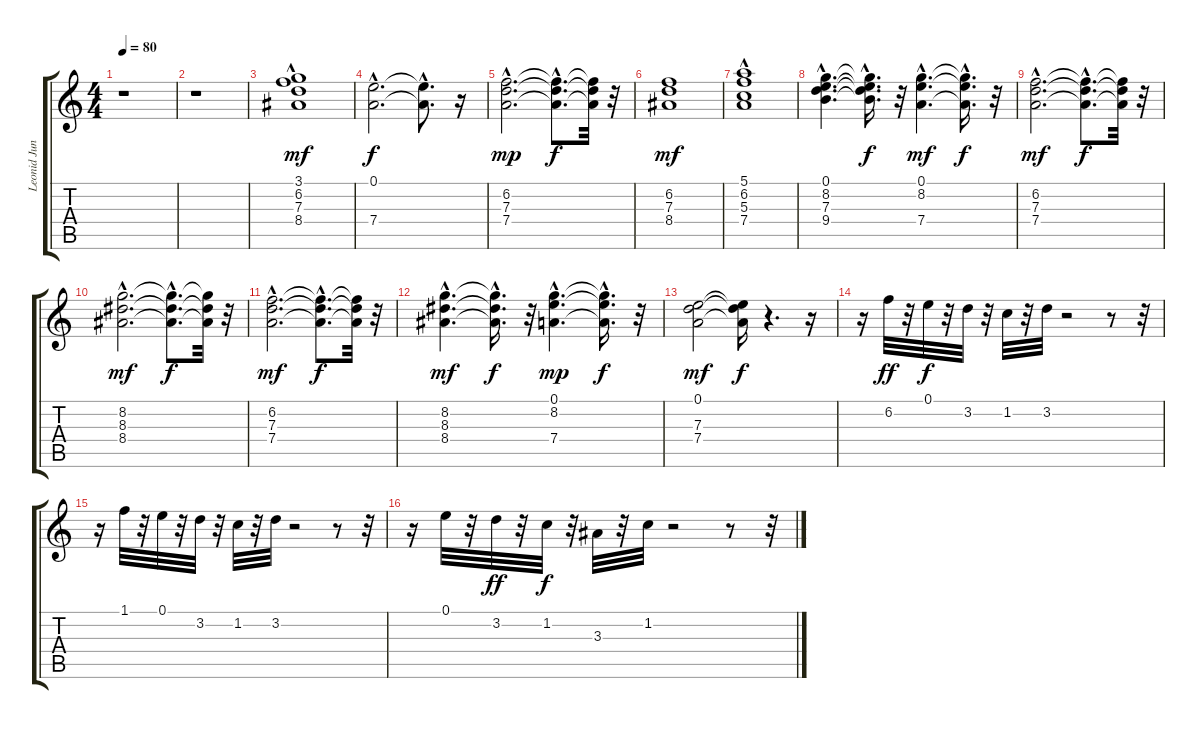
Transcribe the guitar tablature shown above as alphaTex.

\track ("Leonid Jung" "Leonid Jun") {instrument electricguitarclean}
\staff {score tabs}
\tuning (E4 B3 G3 D3 A2 E2) {hide}
\ts (4 4)
\tempo 80
\clef g2
\ks c
r.1{dy f} |
r.1 |
(3.1 6.2{hac} 7.3{hac} 8.4{hac}).1{dy mf instrument synthstrings2} |
(0.1{hac} 7.4{hac}).2{d dy f} (0.1{hac t} 7.4{hac t}).8{d} r.16 |
(6.2{hac} 7.3{hac} 7.4{hac}).2{d dy mp} (6.2{hac t} 7.3{hac t} 7.4{hac t}).8{d dy f} (6.2{t} 7.3{t} 7.4{t}).32 r.32 |
(6.2 7.3 8.4).1{dy mf} |
(5.1{hac} 6.2 5.3 7.4).1 |
(0.1{hac} 8.2{hac} 7.3{hac} 9.4{hac}).4{d} (0.1{hac t} 8.2{hac t} 7.3{hac t} 9.4{hac t}).16{d dy f} r.32 (0.1{hac} 8.2{hac} 7.4{hac}).4{d dy mf} (0.1{hac t} 8.2{hac t} 7.4{hac t}).16{d dy f} r.32 |
(6.2{hac} 7.3{hac} 7.4{hac}).2{d dy mf} (6.2{hac t} 7.3{hac t} 7.4{hac t}).8{d dy f} (6.2{t} 7.3{t} 7.4{t}).32 r.32 |
(8.2{hac} 8.3{hac} 8.4{hac}).2{d dy mf} (8.2{hac t} 8.3{hac t} 8.4{hac t}).8{d dy f} (8.2{t} 8.3{t} 8.4{t}).32 r.32 |
(6.2{hac} 7.3{hac} 7.4{hac}).2{d dy mf} (6.2{hac t} 7.3{hac t} 7.4{hac t}).8{d dy f} (6.2{t} 7.3{t} 7.4{t}).32 r.32 |
(8.2{hac} 8.3{hac} 8.4{hac}).4{d dy mf} (8.2{hac t} 8.3{t} 8.4{hac t}).16{d dy f} r.32 (0.1{hac} 8.2{hac} 7.4{hac}).4{d dy mp} (0.1{hac t} 8.2{hac t} 7.4{hac t}).16{d dy f} r.32 |
(0.1 7.3 7.4).2{dy mf} (0.1{t} 7.3{t} 7.4{t}).16{dy f} r.4{d} r.16 |
r.16 6.2.32{dy ff} r.32 0.1.32{dy f} r.32 3.2.32 r.32 1.2.32 r.32 3.2.32 r.2 r.8 r.32 |
r.16 1.1.32 r.32 0.1.32 r.32 3.2.32 r.32 1.2.32 r.32 3.2.32 r.2 r.8 r.32 |
r.16 0.1.32 r.32 3.2.32{dy ff} r.32 1.2.32{dy f} r.32 3.3.32 r.32 1.2.32 r.2 r.8 r.32
